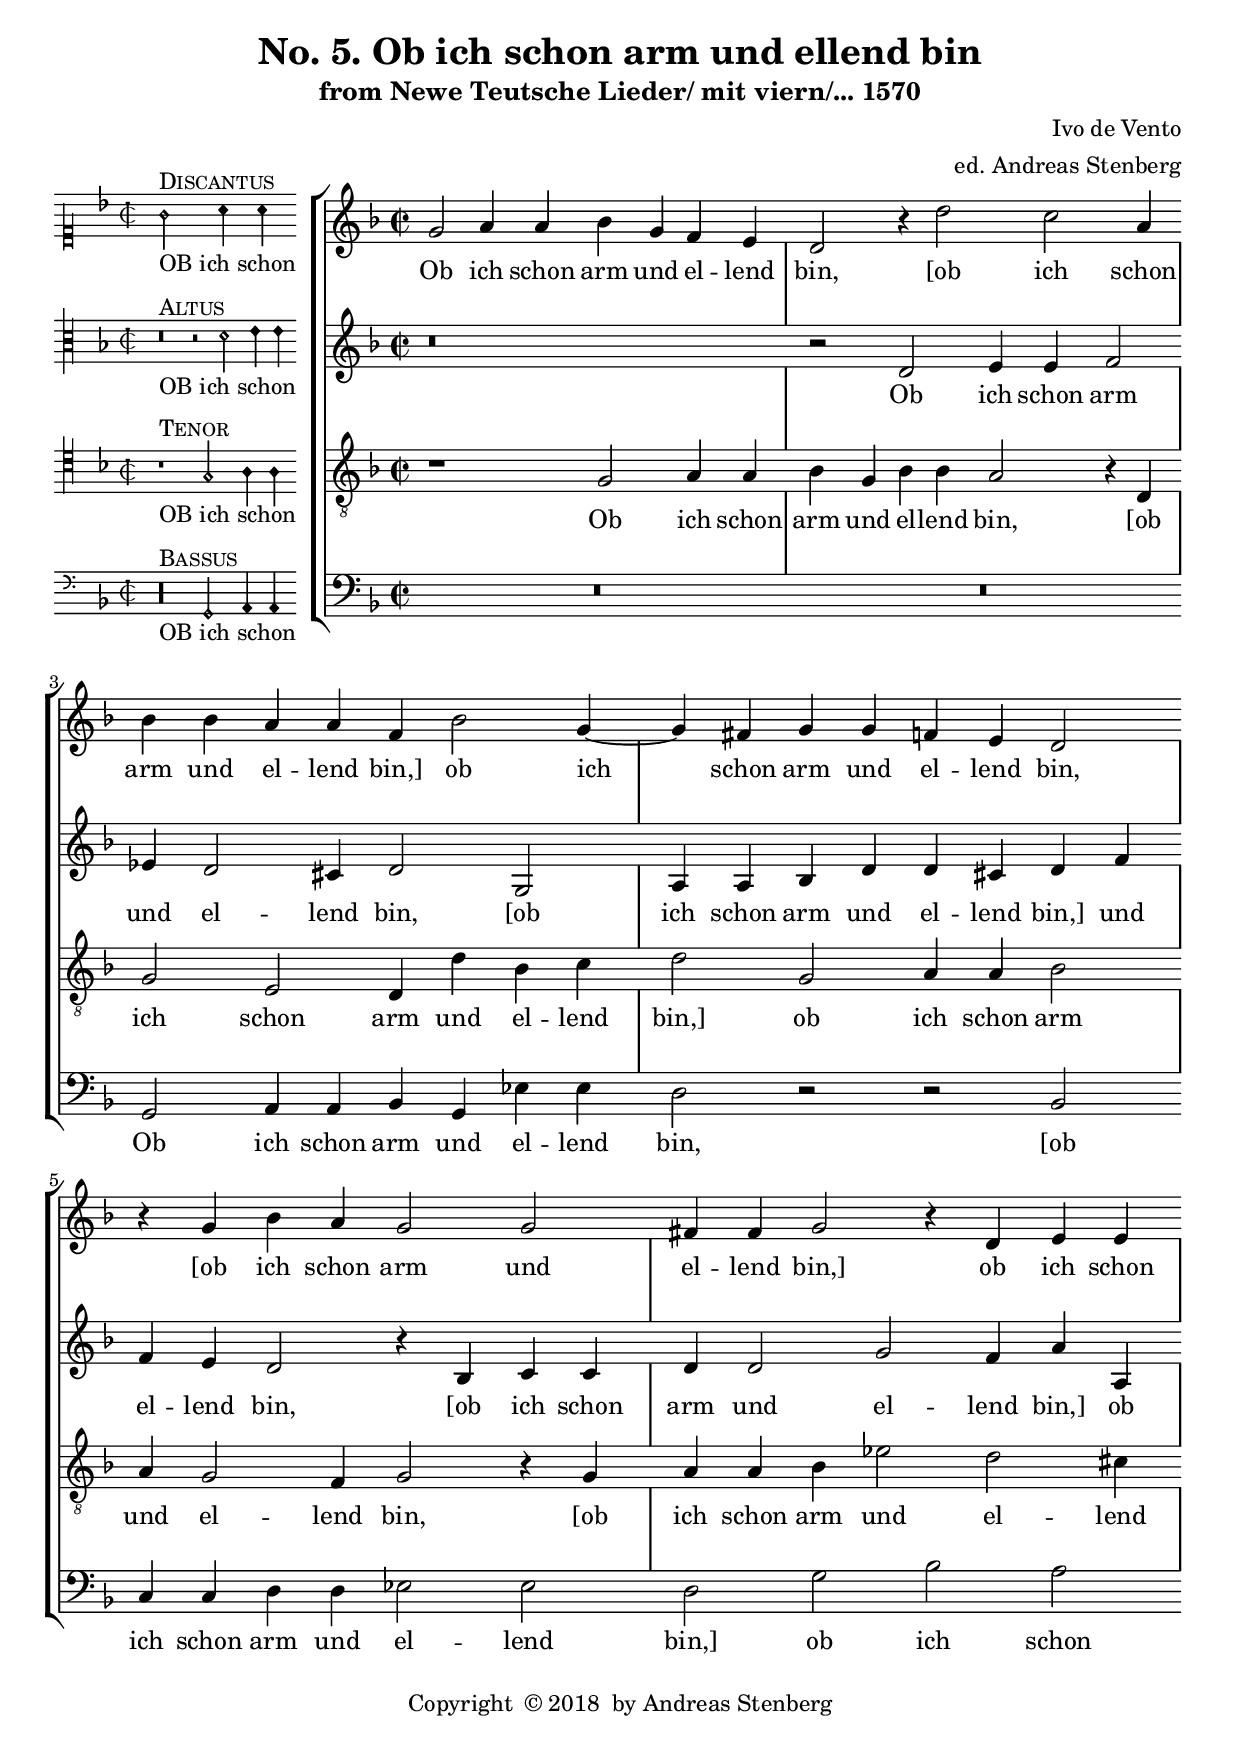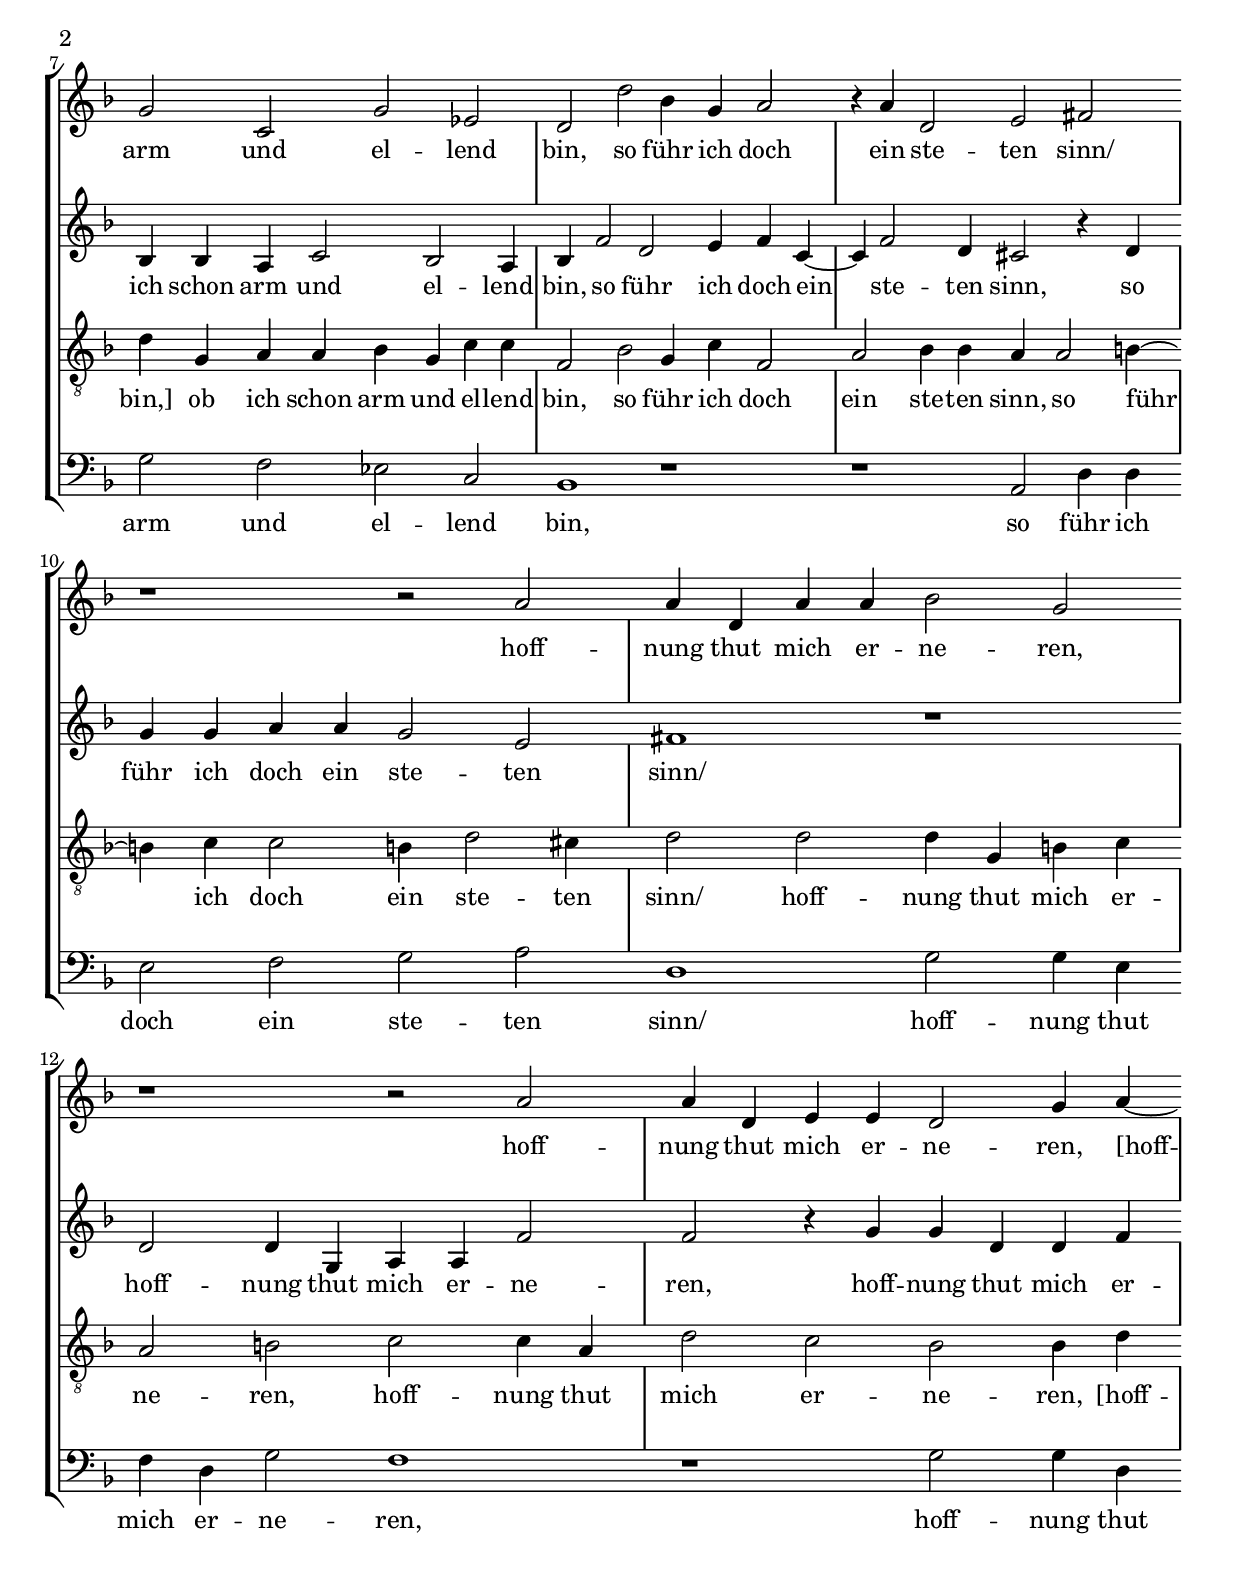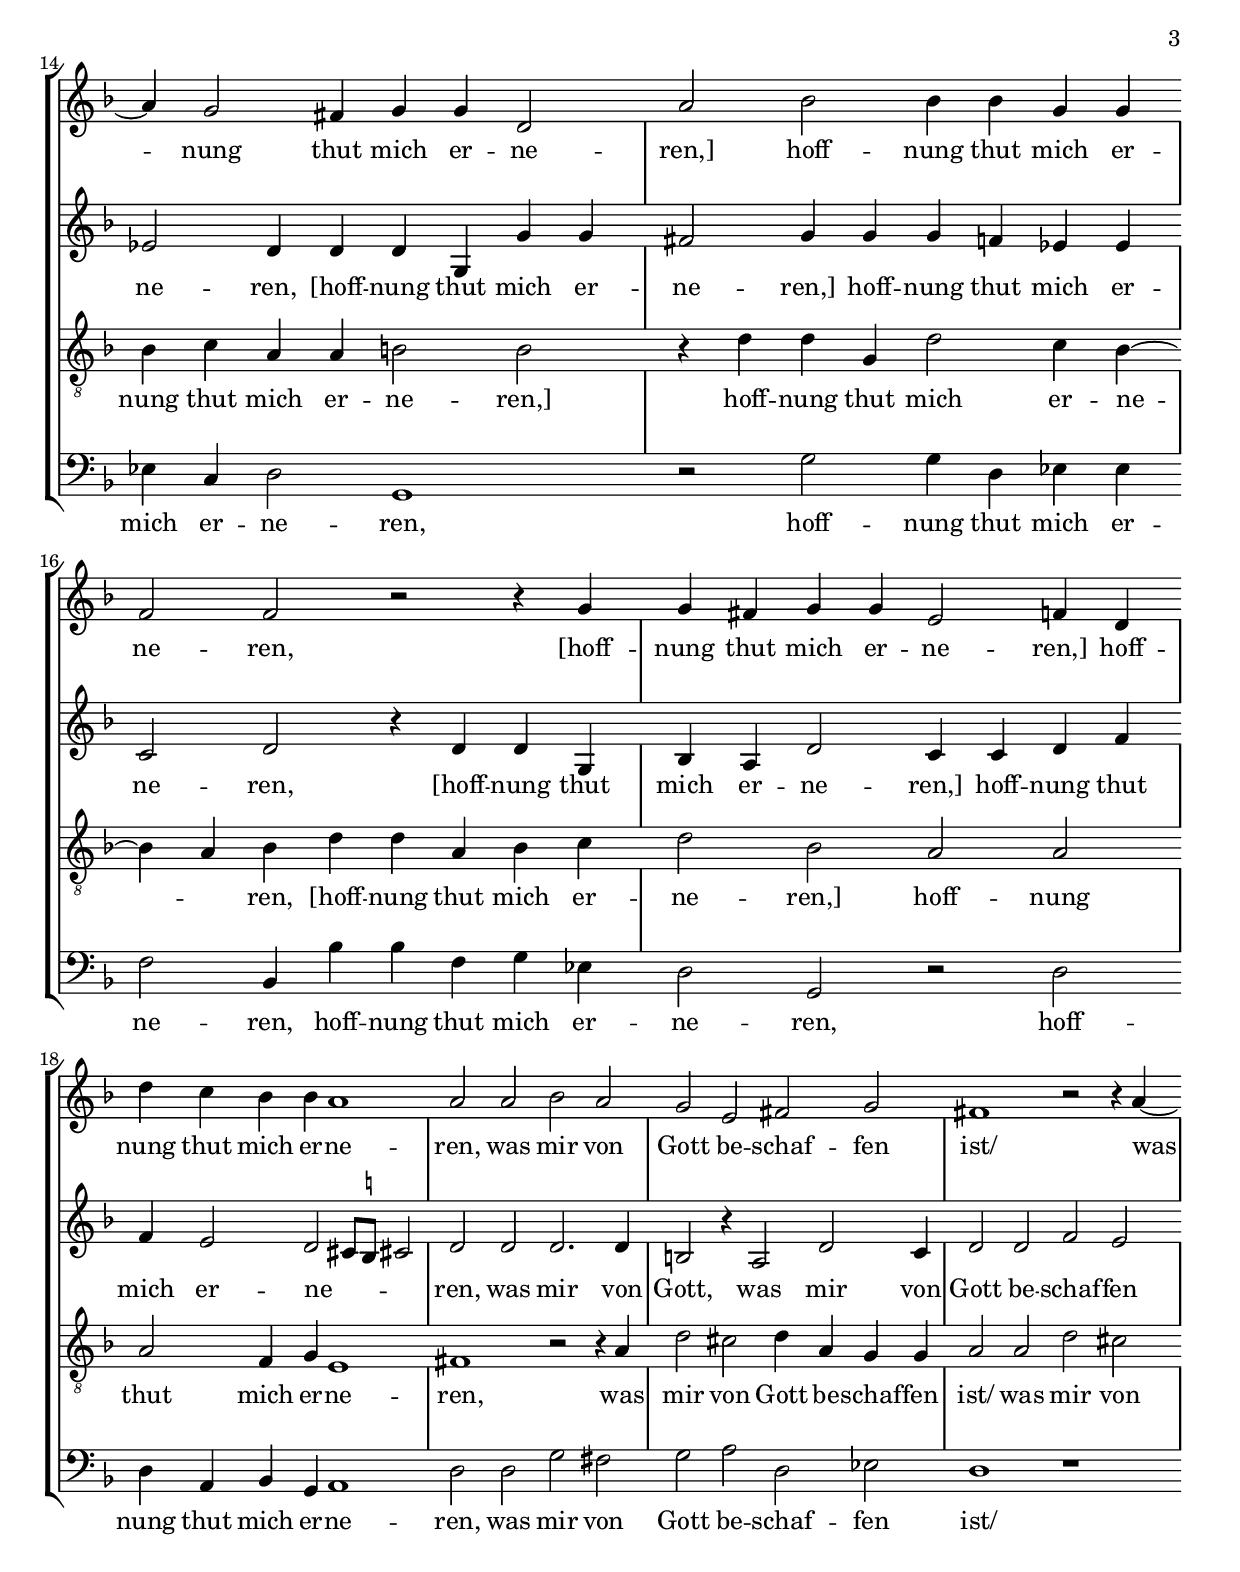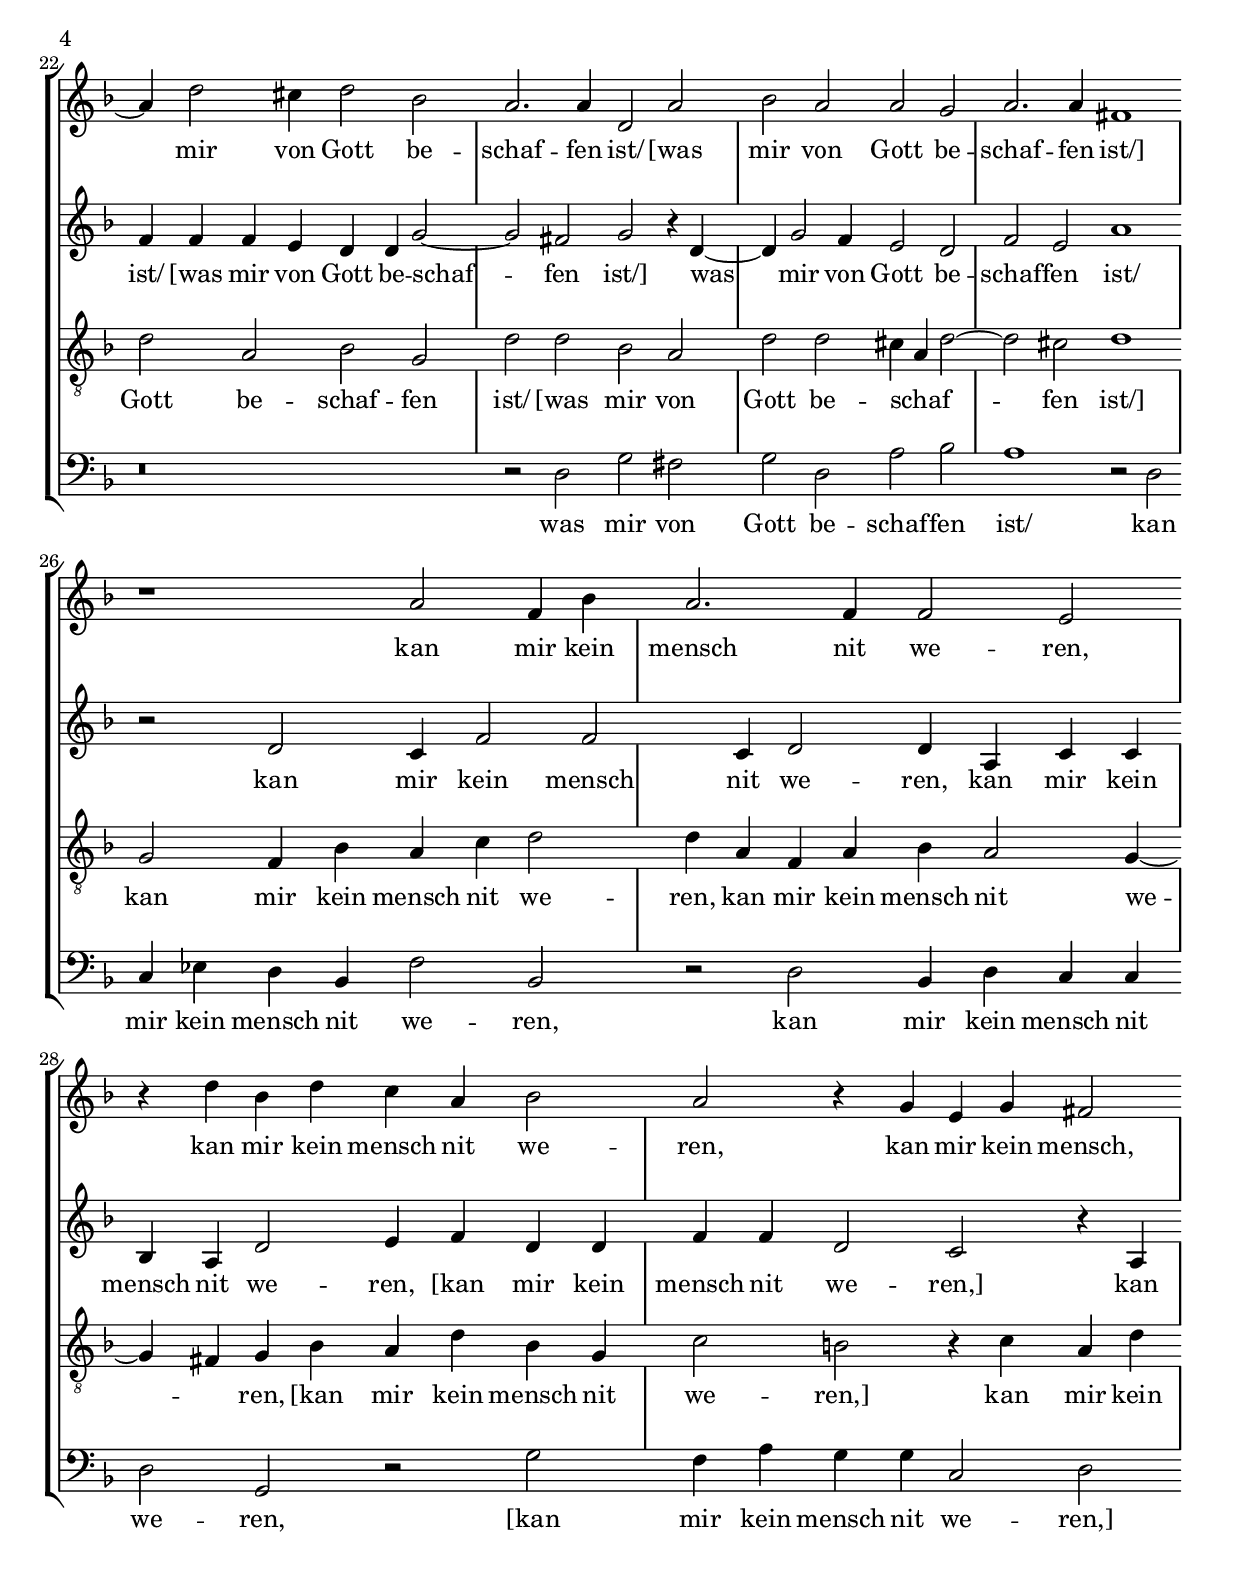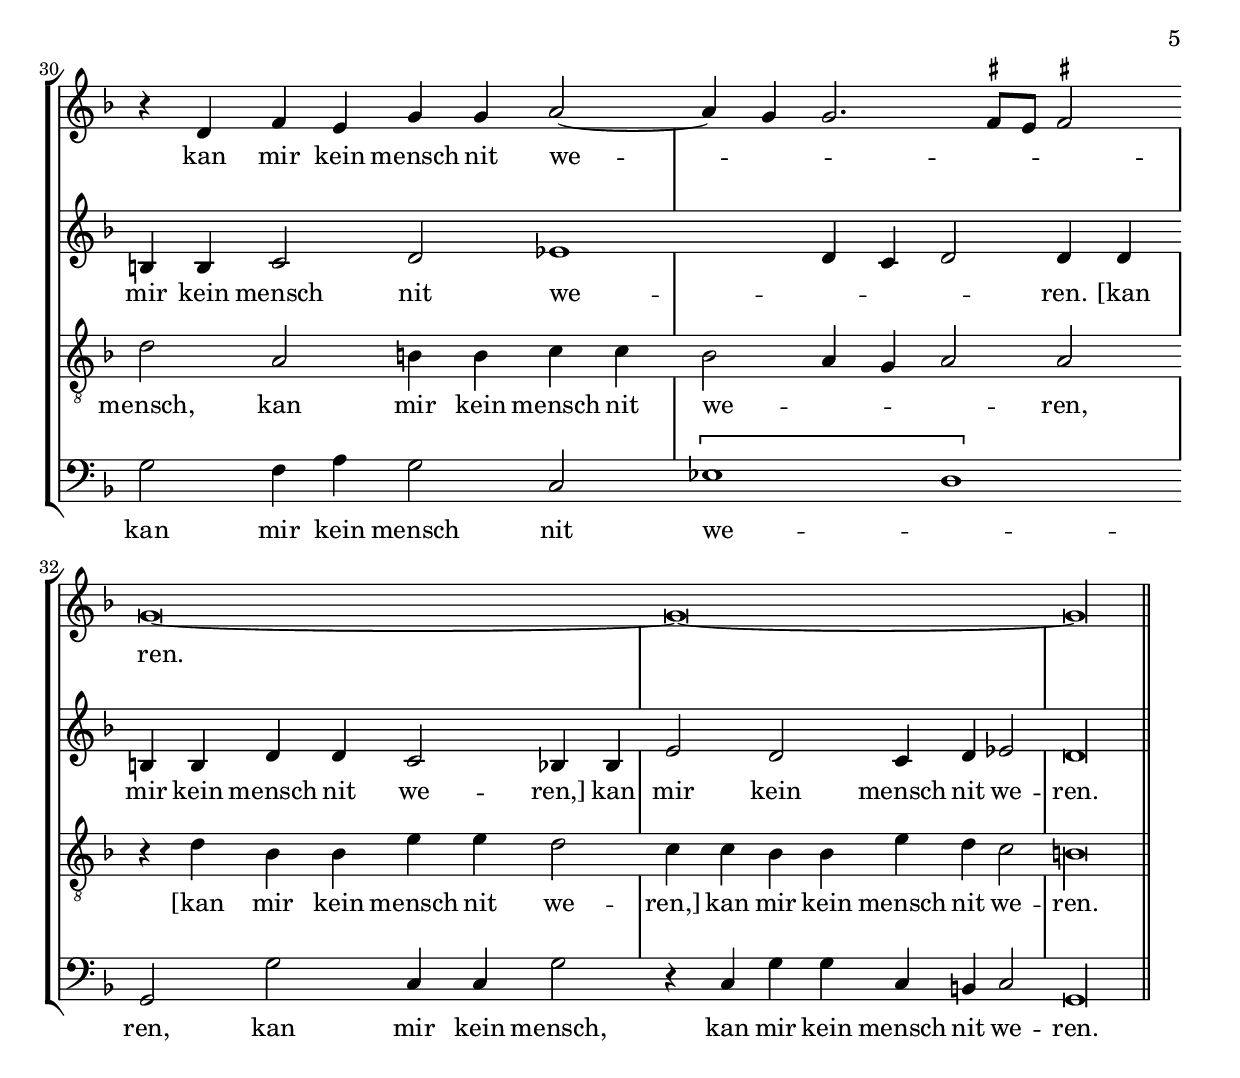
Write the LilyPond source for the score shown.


%%%%%%%%%%%%%%%%%%%%%%%%%%%%%%%%%%%%%%%%%%%%%%%%%%%%%%%%%%%%%%%%%%%
% This is a template based on the usual four part choir templater %
% where the voices have common lyrics at the the start but split  %
% to separate lyrics after a while.				  %
% This template is modyfied by AS from the one in the lilypond    %
% documentation.						  %
% This template is to be used for instance for fairly simple      %
% settings where the stanzas are set homophonicaly but twhere the %
% Chorus contains polyphony that require separate underlay for    %
% the different voices.						  %
%%%%%%%%%%%%%%%%%%%%%%%%%%%%%%%%%%%%%%%%%%%%%%%%%%%%%%%%%%%%%%%%%%%
\version "2.18.0"
\include "deutsch.ly"
ficta = \once \set suggestAccidentals =##t
\header {
  title = \markup {
    \center-column {
      "No. 5. Ob ich schon arm und ellend bin"
%      "Wann er zu nacht"
%      \vspace #0.5
    }
  }
  subtitle = "from Newe Teutsche Lieder/ mit viern/... 1570"
  composer = "Ivo de Vento"
  arranger = "ed. Andreas Stenberg"
  poet = ""
  meter =""
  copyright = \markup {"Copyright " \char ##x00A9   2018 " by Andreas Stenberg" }
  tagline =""
}
global = {
  \key f \major
}

sopMusic = \relative c'' {

  \set Score.tempoHideNote = ##t
  \tempo 2 = 86
  \time 2/2
  \set Timing.measureLength = #(ly:make-moment 4/2)
 \override Staff.BarLine.transparent = ##t
 g2 a4 a4 b4 g4 f4 e4
 d2 r4 d'2 c2 a4
 b4 b4 a4 a4							%% end of first line in orig.
 f4 b2 g4~
 g4 fis4 g4 g4 f4 e4 d2
 r4 g4 b4 a4 g2 g2
 fis4 fis4 g2 r4 d4 e4 e4					%% end of second line
 g2 c,2 g'2 es2
 d2 d'2 b4 g4 a2
 r4 a4 d,2 e2 fis2
 r1 r2 a2
 a4 d,4 a'4 a4 b2 g2						%% end of thrid line
 r1 r2 a2
 a4 d,4 e4 e4 d2 g4 a4~
 a4 g2 fis4 g4 g4 d2
 a'2 b2 b4 b4 g4 g4						%% end of fourth line
 f2 f2 r2 r4 g4
 g4 fis4 g4 g4 e2 f4 d4
 d'4 c4 b4 b4 a1
 a2 a2 b2 a2							%% end of fifth line and first page
 g2 e2 fis2 g2
 fis1 r2 r4 a4~
 a4 d2 cis4 d2 b2
 a2. a4 d,2 a'2
 b2 a2 a2 g2
 a2. a4								%% end of sixth line (first on second page)
 fis1
 r1 a2 f4 b4
 a2. f4 f2 e2
 r4 d'4  b4 d4 c4 a4 b2
 a2 r4 g4 e4 g4 fis2							%% end of sewenth line
 r4 d4 f4 e4 g4 g4 a2~\melisma
 a4 g4 g2. \ficta fis8 e8 \ficta fis!2\melismaEnd
 g\breve~
 g\breve~
 \cadenzaOn
 g\longa
 \revert Staff.BarLine.transparent
  \bar "||"
}
sopWords = \lyricmode {
  Ob ich schon arm und el -- lend bin,
  [ob ich schon arm und el -- lend bin,]
  ob ich schon arm und el -- lend bin,
  [ob ich schon arm und el -- lend bin,]
  ob ich schon arm und el -- lend bin,
  so führ ich doch ein ste -- ten sinn/
  hoff -- nung thut mich er -- ne -- ren,
  hoff -- nung thut mich er -- ne -- ren,
  [hoff -- nung thut mich er -- ne -- ren,]
  hoff -- nung thut mich er -- ne -- ren,
  [hoff -- nung thut mich er -- ne -- ren,]
  hoff -- nung thut mich er -- ne -- ren,
  was mir von Gott be -- schaf -- fen ist/
  was mir von Gott be -- schaf -- fen ist/
  [was mir von Gott be -- schaf -- fen ist/]
  kan mir kein mensch nit we -- ren,
  kan mir kein mensch nit we -- ren,
  kan mir kein mensch,
  kan mir kein mensch nit we -- ren.
}
altoMusic = \relative c' {
  \override Staff.BarLine.transparent = ##t
  r\breve
  r2 d2 e4 e4 f2
  es4 d2 cis4 d2 g,2
  a4 a4 b4 d4 d4 cis d4 f4					%5 end of first line in orig.
  f4 e4 d2 r4 b4 c4 c4
  d4 d2 g2 f4 a4 a,4
  b4 b4 a4 c2 b2 a4
  b4 f'2 d2 e4							%% end of second line
  f4 c4~
  c4 f2 d4 cis2 r4 d4
  g4 g4 a4 a4 g2 e2
  fis1 r1
  d2 d4 g,4 a4 a4 f'2						%% end of third line
  f2 r4 g4 g4 d4 d4 f4
  es2 d4 d4 d4 g,4 g'4 g4
  fis2 g4 g4 g4 f4 es4 es4
  c2 d2								%% end of fourth line
  r4 d4 d4 g,4
  b4 a4 d2 c4 c4 d4 f4
  f4 e2 d2\melisma cis8 \ficta h8 cis!2\melismaEnd
  d2 d2 d2. d4							%% end of fifth line and first page
  h2 r4 a2 d2 c4
  d2 d2 f2 e2
  f4 f4 f4 e4 d4 d4 g2~
  g2 fis2 g2 r4 d4~
  d4 g2 f4							%% end of sixth line (first on second page)
  e2 d2 f2 e2
  a1 r2 d,2
  c4 f2 f2 c4 d2
  d4 a4 c4 c4 b4 a4 d2						%% end of sewenth line
  e4 f4 d4 d4 f4 f4 d2
  c2 r4 a4 h4 h4 c2
  d2 es1\melisma d4 c4
  d2\melismaEnd d4 d4 							%% end of eight line
  h4 h4 d4 d4
  c2 b4 b4 e2 d2
  c4 d4 es2
  \cadenzaOn
  d\longa
  \revert Staff.BarLine.transparent
}
altoWords = \lyricmode {
  Ob ich schon arm und el -- lend bin,
  [ob ich schon arm und el -- lend bin,]
  und el -- lend bin,
  [ob ich schon arm und el -- lend bin,]
  ob ich schon arm und el -- lend bin,
  so führ ich doch ein ste -- ten sinn,
  so führ ich doch ein ste -- ten sinn/
  hoff -- nung thut mich er -- ne -- ren,
  hoff -- nung thut mich er -- ne -- ren,
  [hoff -- nung thut mich er -- ne -- ren,]
  hoff -- nung thut mich er -- ne -- ren,
  [hoff -- nung thut mich er -- ne -- ren,]
  hoff -- nung thut mich er -- ne -- ren,
  was mir von Gott,
  was mir von Gott be -- schaf -- fen ist/
  [was mir von Gott be -- schaf -- fen ist/]
  was mir von Gott be -- schaf -- fen ist/
  kan mir kein mensch nit we -- ren,
  kan mir kein mensch nit we -- ren,
  [kan mir kein mensch nit we -- ren,]
  kan mir kein mensch nit we -- ren.
  [kan mir kein mensch nit we -- ren,]
  kan mir kein mensch nit we -- ren.
}
tenorMusic = \relative c' {
  \clef "treble_8"
  \override Staff.BarLine.transparent = ##t
   r1 g2 a4 a4
   b4 g4 b4 b4 a2 r4 d,4
   g2 e2 d4 d'4 b4 c4						%% end of first line in orig.
   d2 g,2 a4 a4 b2
   a4 g2 f4 g2 r4 g4
   a4 a4 b4 es2 d2 cis4
   d4 g,4 a4 a4 b4 g4 c4 c4					%% end of second line
   f,2 b2 g4 c4 f,2
   a2 b4 b4 a4 a2 h4~
   h4 c4 c2 h4 d2 cis4
   d2 d2 d4 g,4 h4 c4						%% end of third line
   a2 h2 c2 c4 a4
   d2 c2 b2 b4 d4
   b4 c4 a4 a4 h2 h2 
   r4 d4 d4 g,4							%% end of fourth line
   d'2 c4 b4~\melisma
   b4 a4\melismaEnd b4 d4 d4 a4 b4 c4 
   d2 b2 a2 a2 
   a2 f4 g4  e1 
   fis1 r2 r4 a4						%% end of fifth line and first page
   d2 cis2 d4 a4 g4 g4
   a2 a2 d2 cis2 
   d2 a2 b2 g2
   d'2 d2 b2 a2
   d2 d2 							%% end of sixth line (fisrt on second page)
   cis4\melisma a4 d2~
   d2\melismaEnd cis2 d1
   g,2 f4 b4 a4 c4 d2
   d4 a4 f4 a4 b4 a2 g4~\melisma
   g4 fis4\melismaEnd g4 b4						%% end of sewenth line
   a4 d4 b4 g4
   c2 h2 r4 c4 a4 d4
   d2 a2 h4 h4 c4 c4
   b2\melisma a4 g4							%% end of eight line
   a2\melismaEnd a2
   r4 d4 b4 b4 e4 e4 d2
   c4 c4 b4 b4 e4 d4 c2
   \cadenzaOn
   h\longa
 \revert Staff.BarLine.transparent
}
tenorWords = \lyricmode {
  Ob ich schon arm und el -- lend bin,
  [ob ich schon arm und el -- lend bin,]
  ob ich schon arm und el -- lend bin,
  [ob ich schon arm und el -- lend bin,]
  ob ich schon arm und el -- lend bin,
  so führ ich doch ein ste -- ten sinn,
  so führ ich doch ein ste -- ten sinn/
  hoff -- nung thut mich er -- ne -- ren,
  hoff -- nung thut mich er -- ne -- ren,
  [hoff -- nung thut mich er -- ne -- ren,]
  hoff -- nung thut mich er -- ne -- ren,
  [hoff -- nung thut mich er -- ne -- ren,]
  hoff -- nung thut mich er -- ne -- ren,
  was mir von Gott be -- schaf -- fen ist/
  was mir von Gott be -- schaf -- fen ist/
  [was mir von Gott be -- schaf -- fen ist/]
  kan mir kein mensch nit we -- ren,
  kan mir kein mensch nit we -- ren,
  [kan mir kein mensch nit we -- ren,]
  kan mir kein mensch,
  kan mir kein mensch nit we -- ren,
  [kan mir kein mensch nit we -- ren,]
  kan mir kein mensch nit we -- ren.
}
bassMusic = \relative c {
  \override Staff.BarLine.transparent = ##t
  R\breve*2
  g2 a4 a4 b4 g4 es'4 es4
  d2 r2 r2 b2
  c4 c4 d4 d4 es2 es2						%% end of first line in orig
  d2 g2 b2 a2
  g2 f2 es2 c2
  b1 r1 
  r1 a2 d4 d4 
  e2 f2 g2 a2
  d,1 g2 g4 e4							%% end of second line
  f4 d4 g2 f1
  r1 g2 g4 d4 
  es4 c4 d2 g,1
  r2 g'2 g4 d4 es4 es4 
  f2 b,4 b'4							%% end of third line
  b4 f4 g4 es4
  d2 g,2 r2 d'2
  d4 a4 b4 g4 a1
  d2 d2 g2 fis2
  g2 a2 d,2 es2							%% end of fourth line
  d1 r1
  r\breve
  r2 d2 g2 fis2
  g2 d2 a'2 b2
  a1 r2 d,2
  c4 es4 d4 b4 f'2 b,2
  r2 d2								%% end of fifth line and first page
  b4 d4 c4 c4
  d2 g,2 r2 g'2
  f4 a4 g4 g4 c,2 d2
  g2 f4 a4 g2 c,2						%% end of sixth line
  \[es1\melisma d1\]\melismaEnd
  g,2 g'2 c,4 c4 g'2
  r4 c,4 g'4 g4 c,4 h4 c2
  g\longa
  \revert Staff.BarLine.transparent
}
bassWords = \lyricmode {
  Ob ich schon arm und el -- lend bin,
  [ob ich schon arm und el -- lend bin,]
  ob ich schon arm und el -- lend bin,
  so führ ich doch ein ste -- ten sinn/
  hoff -- nung thut mich er -- ne -- ren,
  hoff -- nung thut mich er -- ne -- ren,
  hoff -- nung thut mich er -- ne -- ren,
  hoff -- nung thut mich er -- ne -- ren,
  hoff -- nung thut mich er -- ne -- ren,
  was mir von Gott be -- schaf -- fen ist/
  was mir von Gott be -- schaf -- fen ist/
  kan mir kein mensch nit we -- ren,
  kan mir kein mensch nit we -- ren,
  [kan mir kein mensch nit we -- ren,]
  kan mir kein mensch nit we -- ren,
  kan mir kein mensch,
  kan mir kein mensch nit we -- ren.
}
incipitDiscantus = \markup {
  \score {
    {
      %      \set Staff.instrumentName = #"Tenor "
      \override NoteHead.style = #'neomensural
      \override Rest.style = #'neomensural
      \override Staff.TimeSignature.style = #'mensural
      \cadenzaOn
      \clef "petrucci-c1"
      \key f \major
      \time 2/2

      g'2 ^\markup { \smallCaps"Discantus"} _"OB ich schon"
      a'4 a'4
    }
    \layout {
      \context {
        \Voice
        \remove "Ligature_bracket_engraver"
        \consists "Mensural_ligature_engraver"
      }
      line-width = 4.5\cm
    }
  }
}


incipitAltus = \markup {
  \score {
    {
      %      \set Staff.instrumentName = #"Tenor "
      \override NoteHead.style = #'neomensural
      \override Rest.style = #'neomensural
      \override Staff.TimeSignature.style = #'mensural
      \cadenzaOn
      \clef "petrucci-c3"
      \key f \major
      \time 2/2
      r\breve^\markup \smallCaps"Altus"_"OB ich schon"
      r2 d'2 e'4 e'4
    }
    \layout {
      \context {
        \Voice
        \remove "Ligature_bracket_engraver"
        \consists "Mensural_ligature_engraver"
      }
      line-width = 4.5\cm
    }
  }
}


incipitTenor = \markup {
  \score {
    {
      %      \set Staff.instrumentName = #"Tenor "
      \override NoteHead.style = #'neomensural
      \override Rest.style = #'neomensural
      \override Staff.TimeSignature.style = #'mensural
      \cadenzaOn
      \clef "petrucci-c4"
      \key f \major
      \time 2/2
      r1 ^\markup \smallCaps"Tenor" _"OB ich schon"
      g2 a4 a4
    }
    \layout {
      \context {
        \Voice
        \remove "Ligature_bracket_engraver"
        \consists "Mensural_ligature_engraver"
      }
      line-width = 5.0\cm
    }
  }
}
#(append! supported-clefs '(("mensural-f3" . ("clefs.mensural.f" 0 0))))

incipitBassus = \markup {
  \score {
    {
      %      \set Staff.instrumentName = #"Tenor "
      \override NoteHead.style = #'neomensural
      \override Rest.style = #'neomensural
      \override Staff.TimeSignature.style = #'mensural
      \cadenzaOn
      \clef "mensural-f"
      \key f \major
      \time 2/2
      r\longa^\markup \smallCaps"Bassus"_"OB ich schon"
      g,2 a,4 a,4
    }
    \layout {
      \context {
        \Voice
        \remove "Ligature_bracket_engraver"
        \consists "Mensural_ligature_engraver"
      }
      line-width = 4.5\cm
    }
  }
}


\score {
  <<
    \new StaffGroup \with {
      \override VerticalAxisGroup.staff-staff-spacing = #'((basic-distance . 12))
    } <<
      \new Staff = treble <<
        \set Staff.instrumentName = \incipitDiscantus
        \new Voice = "sopranos" {
          \set  Staff.midiInstrument ="choir aahs"
          %	\voiceOne
          << \global \sopMusic >>
        }
      >>
      \new Lyrics = sopranos { s1 }

      \new Staff = "medius" <<
        \set Staff.instrumentName = \incipitAltus

        \new Voice = "altos" {
          %	\voiceTwo
          \set  Staff.midiInstrument ="choir aahs"
          << \global \altoMusic >>
        }
      >>

      \new Lyrics = "altos" { s1 }
      \new Staff = tenors <<
        \set Staff.instrumentName = \incipitTenor

        \clef "treble"
        \new Voice = "tenors" {
          \set  Staff.midiInstrument ="choir aahs"
          %	\voiceOne
          << \global \tenorMusic >>
        }
      >>
      \new Lyrics = "tenors" { s1 }

      \new Staff ="basses" {
        \set Staff.instrumentName = \incipitBassus

        \new Voice = "basses" {
          \set  Staff.midiInstrument ="choir aahs"
          \clef "bass"
          %	\voiceTwo
          << \global \bassMusic >>
        }
      }
    >>
    \new Lyrics = basses { s1 }

    \context Lyrics = sopranos \lyricsto sopranos \sopWords
    \context Lyrics = altos \lyricsto altos \altoWords
    \context Lyrics = tenors \lyricsto tenors \tenorWords
    \context Lyrics = basses \lyricsto basses \bassWords
  >>
  \layout {
    \context {
      \Score
      % no bars in staves
      %      \override BarLine.transparent = ##t

    }
    % the next three instructions keep the lyrics between the bar lines
    \context {
      \Lyrics
      \consists "Bar_engraver"
      \override BarLine.transparent = ##t
    }
    \context {
      \StaffGroup
      \consists "Separating_line_group_engraver"
    }
    \context {
      \Voice
      % no slurs
      \override Slur.transparent = ##t
      % Comment in the below "\remove" command to allow line
      % breaking also at those barlines where a note overlaps
      % into the next bar.  The command is commented out in this
      % short example score, but especially for large scores, you
      % will typically yield better line breaking and thus improve
      % overall spacing if you comment in the following command.
      %\remove "Forbid_line_break_engraver"
    }
    indent = 4.5\cm
  }

}
\score {
  <<
    \new StaffGroup <<
      \new Staff = treble <<
        \set Staff.instrumentName = \incipitDiscantus
        \new Voice = "sopranos" {
          \set  Staff.midiInstrument ="choir aahs"
          %	\voiceOne
          << \global \sopMusic >>
        }
      >>
      \new Lyrics = sopranos { s1 }

      \new Staff = "medius" <<
        \set Staff.instrumentName = \incipitAltus

        \new Voice = "altos" {
          %	\voiceTwo
          \set  Staff.midiInstrument ="choir aahs"
          << \global \altoMusic >>
        }
      >>

      \new Lyrics = "altos" { s1 }
      \new Staff = tenors <<
        \set Staff.instrumentName = \incipitTenor

        \clef "treble"
        \new Voice = "tenors" {
          \set  Staff.midiInstrument ="choir aahs"
          %	\voiceOne
          << \global \tenorMusic >>
        }
      >>
      \new Lyrics = "tenors" { s1 }

      \new Staff ="basses" {
        \set Staff.instrumentName = \incipitBassus

        \new Voice = "basses" {
          \set  Staff.midiInstrument ="choir aahs"
          \clef "G_8"
          %	\voiceTwo
          << \global \bassMusic >>
        }
      }
    >>
    \new Lyrics = basses { s1 }

    \context Lyrics = sopranos \lyricsto sopranos \sopWords
    \context Lyrics = altos \lyricsto altos \altoWords
    \context Lyrics = tenors \lyricsto tenors \tenorWords
    \context Lyrics = basses \lyricsto basses \bassWords
  >>
  \midi {}
}
\paper {
  ragged-bottom = ##t
  ragged-last-bottom = ##t
  ragged-last = ##t
}

%{
convert-ly.py (GNU LilyPond) 2.18.2  convert-ly.py: Processing `'...
Applying conversion: 2.15.7, 2.15.9, 2.15.10, 2.15.16, 2.15.17,
2.15.18, 2.15.19, 2.15.20, 2.15.25, 2.15.32, 2.15.39, 2.15.40,
2.15.42, 2.15.43, 2.16.0, 2.17.0, 2.17.4, 2.17.5, 2.17.6, 2.17.11,
2.17.14, 2.17.15, 2.17.18, 2.17.19, 2.17.20, 2.17.25, 2.17.27,
2.17.29, 2.17.97, 2.18.0
%}
